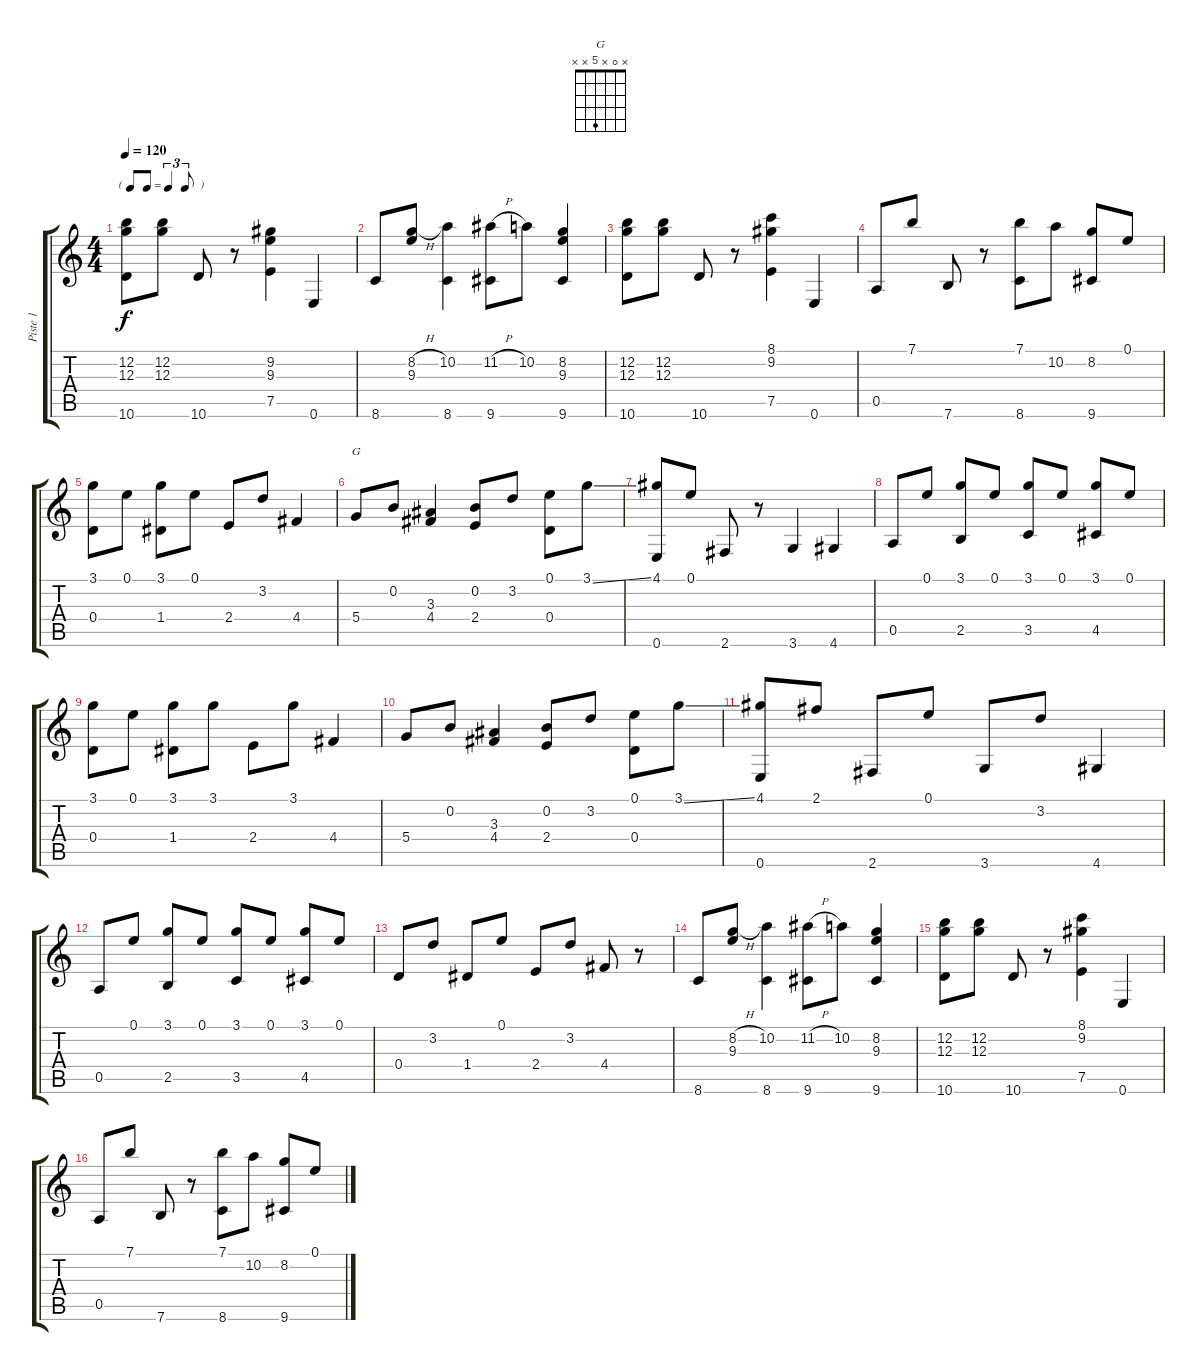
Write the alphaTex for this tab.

\track ("Piste 1" "Piste 1") {instrument acousticguitarnylon}
\staff {score tabs}
\tuning (E4 B3 G3 D3 A2 E2) {hide}
\chord ("G" x 0 x 5 x x)
\ts (4 4)
\tf triplet8th
\tempo 120
\clef g2
\ks c
(12.2 12.3 10.6).8{dy f} (12.2 12.3).8 10.6.8 r.8 (9.2 9.3 7.5).4 0.6.4 |
8.6.8 (8.2{h} 9.3).8 (10.2 8.6).4 (11.2{h} 9.6).8 10.2.8 (8.2 9.3 9.6).4 |
(12.2 12.3 10.6).8 (12.2 12.3).8 10.6.8 r.8 (8.1 9.2 7.5).4 0.6.4 |
0.5.8 7.1.8 7.6.8 r.8 (7.1 8.6).8 10.2.8 (8.2 9.6).8 0.1.8 |
(3.1 0.4).8 0.1.8 (3.1 1.4).8 0.1.8 2.4.8 3.2.8 4.4.4 |
5.4.8{ch "G"} 0.2.8 (3.3 4.4).4 (0.2 2.4).8 3.2.8 (0.1 0.4).8 3.1{ss}.8 |
(4.1 0.6).8 0.1.8 2.6.8 r.8 3.6.4 4.6.4 |
0.5.8 0.1.8 (3.1 2.5).8 0.1.8 (3.1 3.5).8 0.1.8 (3.1 4.5).8 0.1.8 |
(3.1 0.4).8 0.1.8 (3.1 1.4).8 3.1.8 2.4.8 3.1.8 4.4.4 |
5.4.8 0.2.8 (3.3 4.4).4 (0.2 2.4).8 3.2.8 (0.1 0.4).8 3.1{ss}.8 |
(4.1 0.6).8 2.1.8 2.6.8 0.1.8 3.6.8 3.2.8 4.6.4 |
0.5.8 0.1.8 (3.1 2.5).8 0.1.8 (3.1 3.5).8 0.1.8 (3.1 4.5).8 0.1.8 |
0.4.8 3.2.8 1.4.8 0.1.8 2.4.8 3.2.8 4.4.8 r.8 |
8.6.8 (8.2{h} 9.3).8 (10.2 8.6).4 (11.2{h} 9.6).8 10.2.8 (8.2 9.3 9.6).4 |
(12.2 12.3 10.6).8 (12.2 12.3).8 10.6.8 r.8 (8.1 9.2 7.5).4 0.6.4 |
0.5.8 7.1.8 7.6.8 r.8 (7.1 8.6).8 10.2.8 (8.2 9.6).8 0.1.8
